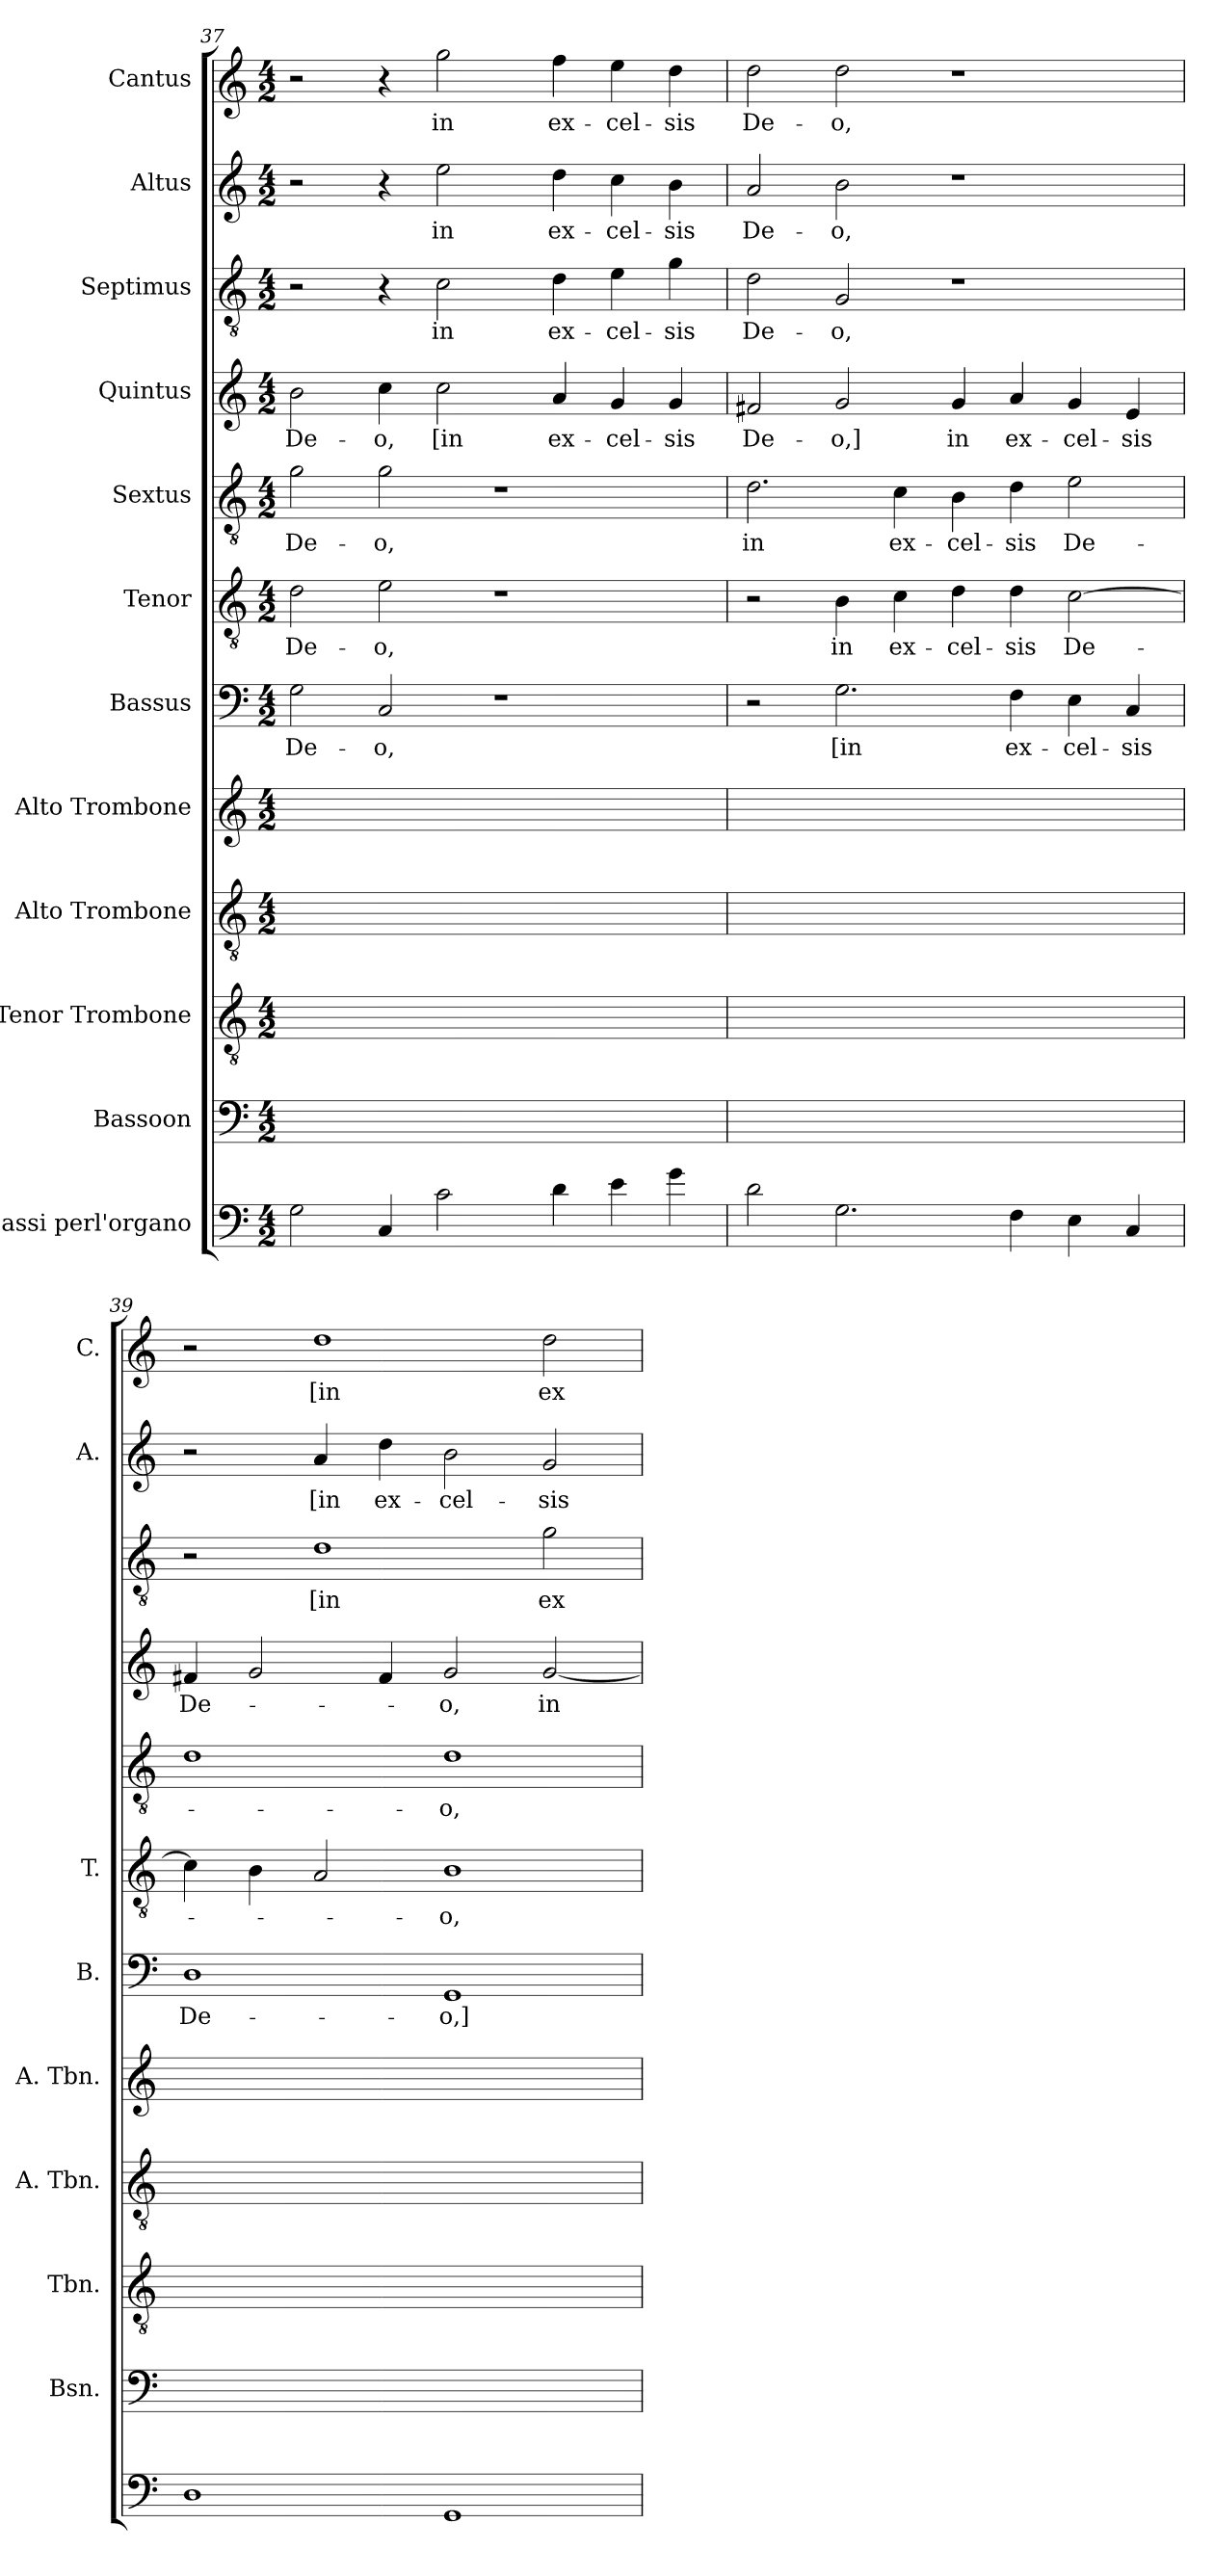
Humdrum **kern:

**kern	**kern	**text	**kern	**text	**kern	**text	**kern	**text	**kern	**text	**kern	**text	**kern	**text	**kern	**text	**kern	**text	**kern	**text	**kern	**text
*part12	*part11	*part11	*part10	*part10	*part9	*part9	*part8	*part8	*part7	*part7	*part6	*part6	*part5	*part5	*part4	*part4	*part3	*part3	*part2	*part2	*part1	*part1
*staff12	*staff11	*staff11	*staff10	*staff10	*staff9	*staff9	*staff8	*staff8	*staff7	*staff7	*staff6	*staff6	*staff5	*staff5	*staff4	*staff4	*staff3	*staff3	*staff2	*staff2	*staff1	*staff1
*I"Bassi perl'organo	*I"Bassoon	*	*I"Tenor Trombone	*	*I"Alto Trombone	*	*I"Alto Trombone	*	*I"Bassus	*	*I"Tenor	*	*I"Sextus	*	*I"Quintus	*	*I"Septimus	*	*I"Altus	*	*I"Cantus	*
*	*I'Bsn.	*	*I'Tbn.	*	*I'A. Tbn.	*	*I'A. Tbn.	*	*I'B.	*	*I'T.	*	*	*	*	*	*	*	*I'A.	*	*I'C.	*
*clefF4	*clefF4	*	*clefGv2	*	*clefGv2	*	*clefG2	*	*clefF4	*	*clefGv2	*	*clefGv2	*	*clefG2	*	*clefGv2	*	*clefG2	*	*clefG2	*
*	*	*	*	*	*	*	*	*	*	*	*ITrd7c12	*	*ITrd7c12	*	*	*	*ITrd7c12	*	*	*	*	*
*k[]	*k[]	*	*k[]	*	*k[]	*	*k[]	*	*k[]	*	*k[]	*	*k[]	*	*k[]	*	*k[]	*	*k[]	*	*k[]	*
*a:	*a:	*	*a:	*	*a:	*	*a:	*	*a:	*	*a:	*	*a:	*	*a:	*	*a:	*	*a:	*	*a:	*
*M4/2	*M4/2	*	*M4/2	*	*M4/2	*	*M4/2	*	*M4/2	*	*M4/2	*	*M4/2	*	*M4/2	*	*M4/2	*	*M4/2	*	*M4/2	*
=37	=37	=37	=37	=37	=37	=37	=37	=37	=37	=37	=37	=37	=37	=37	=37	=37	=37	=37	=37	=37	=37	=37
!	!	!	!	!	!	!	!	!	!	!LO:LY:b	!	!LO:LY:b	!	!LO:LY:b	!	!LO:LY:b	!	!	!	!	!	!
2G\	2G\yy	De-	2D/yy	De-	2G/yy	De-	2b\yy	De-	2G\	De-	2D\	De-	2G\	De-	2b\	De-	2r	.	2r	.	2r	.
!	!	!	!	!	!	!	!	!	!	!LO:LY:b	!	!LO:LY:b	!	!LO:LY:b	!	!LO:LY:b	!	!	!	!	!	!
4C/	2C/yy	-o,	2E/yy	-o,	2G/yy	-o,	4cc\yy	-o,	2C/	-o,	2E\	-o,	2G\	-o,	4cc\	-o,	4r	.	4r	.	4r	.
!	!	!	!	!	!	!	!	!	!	!	!	!	!	!	!	!LO:LY:b	!	!LO:LY:b	!	!LO:LY:b	!	!LO:LY:b
2c\	.	.	.	.	.	.	2cc\yy	[in	.	.	.	.	.	.	2cc\	[in	2C\	in	2ee\	in	2gg\	in
.	1ryy	.	1ryy	.	1ryy	.	.	.	1r	.	1r	.	1r	.	.	.	.	.	.	.	.	.
!	!	!	!	!	!	!	!	!	!	!	!	!	!	!	!	!LO:LY:b	!	!LO:LY:b	!	!LO:LY:b	!	!LO:LY:b
4d\	.	.	.	.	.	.	4a/yy	ex-	.	.	.	.	.	.	4a/	ex-	4D\	ex-	4dd\	ex-	4ff\	ex-
!	!	!	!	!	!	!	!	!	!	!	!	!	!	!	!	!LO:LY:b	!	!LO:LY:b	!	!LO:LY:b	!	!LO:LY:b
4e\	.	.	.	.	.	.	4g/yy	-cel-	.	.	.	.	.	.	4g/	-cel-	4E\	-cel-	4cc\	-cel-	4ee\	-cel-
!	!	!	!	!	!	!	!	!	!	!	!	!	!	!	!	!LO:LY:b	!	!LO:LY:b	!	!LO:LY:b	!	!LO:LY:b
4g\	.	.	.	.	.	.	4g/yy	-sis	.	.	.	.	.	.	4g/	-sis	4G\	-sis	4b\	-sis	4dd\	-sis
=38	=38	=38	=38	=38	=38	=38	=38	=38	=38	=38	=38	=38	=38	=38	=38	=38	=38	=38	=38	=38	=38	=38
!	!	!	!	!	!	!	!	!	!	!	!	!	!	!LO:LY:b	!	!LO:LY:b	!	!LO:LY:b	!	!LO:LY:b	!	!LO:LY:b
2d\	2ryy	.	2ryy	.	2.D/yy	in	2f#/yy	De-	2r	.	2r	.	2.D\	in	2f#X/	De-	2D\	De-	2a/	De-	2dd\	De-
!	!	!	!	!	!	!	!	!	!	!LO:LY:b	!	!LO:LY:b	!	!	!	!LO:LY:b	!	!LO:LY:b	!	!LO:LY:b	!	!LO:LY:b
2.G\	2.G\yy	[in	4BB/yy	in	.	.	2g/yy	-o,]	2.G\	[in	4BB\	in	.	.	2g/	-o,]	2GG/	-o,	2b\	-o,	2dd\	-o,
!	!	!	!	!	!	!	!	!	!	!	!	!LO:LY:b	!	!LO:LY:b	!	!	!	!	!	!	!	!
.	.	.	4C/yy	ex-	4C/yy	ex-	.	.	.	.	4C\	ex-	4C\	ex-	.	.	.	.	.	.	.	.
!	!	!	!	!	!	!	!	!	!	!	!	!LO:LY:b	!	!LO:LY:b	!	!LO:LY:b	!	!	!	!	!	!
.	.	.	4D/yy	-cel-	4BB/yy	-cel-	4g/yy	in	.	.	4D\	-cel-	4BB\	-cel-	4g/	in	1r	.	1r	.	1r	.
!	!	!	!	!	!	!	!	!	!	!LO:LY:b	!	!LO:LY:b	!	!LO:LY:b	!	!LO:LY:b	!	!	!	!	!	!
4F\	4F\yy	ex-	4D/yy	-sis	4D/yy	-sis	4a/yy	ex-	4F\	ex-	4D\	-sis	4D\	-sis	4a/	ex-	.	.	.	.	.	.
!	!	!	!	!	!	!	!	!	!	!LO:LY:b	!	!LO:LY:b	!	!LO:LY:b	!	!LO:LY:b	!	!	!	!	!	!
4E\	4E\yy	-cel-	[<2C/yy	De-	2E/yy	De-	4g/yy	-cel-	4E\	-cel-	[>2C\	De-	2E\	De-	4g/	-cel-	.	.	.	.	.	.
!	!	!	!	!	!	!	!	!	!	!LO:LY:b	!	!	!	!	!	!LO:LY:b	!	!	!	!	!	!
4C/	4C/yy	-sis	.	.	.	.	4e/yy	-sis	4C/	-sis	.	.	.	.	4e/	-sis	.	.	.	.	.	.
=39	=39	=39	=39	=39	=39	=39	=39	=39	=39	=39	=39	=39	=39	=39	=39	=39	=39	=39	=39	=39	=39	=39
!	!	!	!	!	!	!	!	!	!	!LO:LY:b	!	!	!	!	!	!LO:LY:b	!	!	!	!	!	!
1D	1Dyy	De-	4C/yy]	.	1Dyy	.	4f#/yy	De-	1D	De-	4C\]	.	1D	.	4f#X/	De-	2r	.	2r	.	2r	.
.	.	.	4BB/yy	.	.	.	2g/yy	.	.	.	4BB\	.	.	.	2g/	.	.	.	.	.	.	.
!	!	!	!	!	!	!	!	!	!	!	!	!	!	!	!	!	!	!LO:LY:b	!	!LO:LY:b	!	!LO:LY:b
.	.	.	2AA/yy	.	.	.	.	.	.	.	2AA/	.	.	.	.	.	1D	[in	4a/	[in	1dd	[in
!	!	!	!	!	!	!	!	!	!	!	!	!	!	!	!	!	!	!	!	!LO:LY:b	!	!
.	.	.	.	.	.	.	4f#/yy	.	.	.	.	.	.	.	4f#/	.	.	.	4dd\	ex-	.	.
!	!	!	!	!	!	!	!	!	!	!LO:LY:b	!	!LO:LY:b	!	!LO:LY:b	!	!LO:LY:b	!	!	!	!LO:LY:b	!	!
1GG	1GGyy	-o,]	1BByy	-o,	1Dyy	-o,	2g/yy	-o,	1GG	-o,]	1BB	-o,	1D	-o,	2g/	-o,	.	.	2b\	-cel-	.	.
!	!	!	!	!	!	!	!	!	!	!	!	!	!	!	!	!LO:LY:b	!	!LO:LY:b	!	!LO:LY:b	!	!LO:LY:b
.	.	.	.	.	.	.	[<2g/yy	in	.	.	.	.	.	.	[<2g/	in	2G\	ex-	2g/	-sis	2dd\	ex-
=	=	=	=	=	=	=	=	=	=	=	=	=	=	=	=	=	=	=	=	=	=	=
*-	*-	*-	*-	*-	*-	*-	*-	*-	*-	*-	*-	*-	*-	*-	*-	*-	*-	*-	*-	*-	*-	*-
